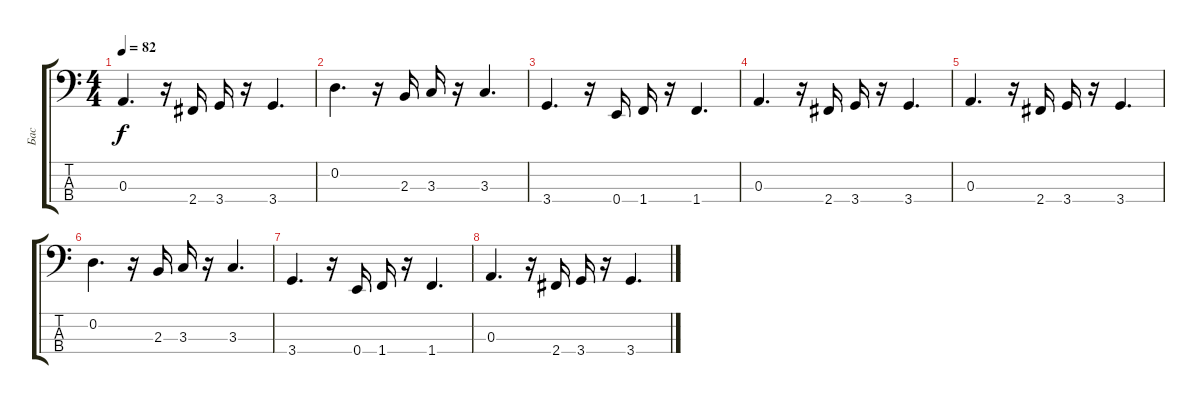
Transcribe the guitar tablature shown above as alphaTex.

\track ("Бас" "Бас") {instrument electricbassfinger}
\staff {score tabs}
\tuning (G2 D2 A1 E1) {hide}
\ts (4 4)
\tempo 82
\clef f4
\ks c
0.3.4{d dy f} r.16 2.4.16 3.4.16 r.16 3.4.4{d} |
0.2.4{d} r.16 2.3.16 3.3.16 r.16 3.3.4{d} |
3.4.4{d} r.16 0.4.16 1.4.16 r.16 1.4.4{d} |
0.3.4{d} r.16 2.4.16 3.4.16 r.16 3.4.4{d} |
0.3.4{d} r.16 2.4.16 3.4.16 r.16 3.4.4{d} |
0.2.4{d} r.16 2.3.16 3.3.16 r.16 3.3.4{d} |
3.4.4{d} r.16 0.4.16 1.4.16 r.16 1.4.4{d} |
0.3.4{d} r.16 2.4.16 3.4.16 r.16 3.4.4{d}
